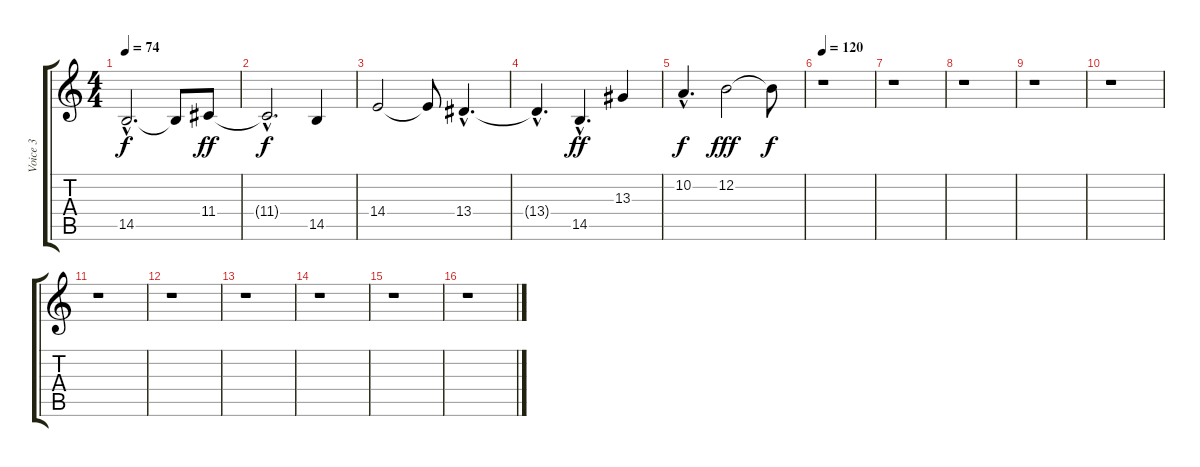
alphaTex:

\track ("Voice 3" "Voice 3") {instrument choiraahs}
\staff {score tabs}
\tuning (E4 B3 G3 D3 A2 E2) {hide}
\ts (4 4)
\tempo 74
\clef g2
\ks c
14.5{hac}.2{d dy f} 14.5{t}.8 11.4.8{dy ff} |
11.4{hac t}.2{d dy f} 14.5.4 |
14.4.2 14.4{t}.8 13.4{hac}.4{d} |
13.4{hac t}.4{d} 14.5{hac}.4{d dy ff} 13.3.4 |
10.2{hac}.4{d dy f} 12.2.2{dy fff} 12.2{t}.8{dy f} |
\tempo 120
r.1 |
r.1 |
r.1 |
r.1 |
r.1 |
r.1 |
r.1 |
r.1 |
r.1 |
r.1 |
r.1
